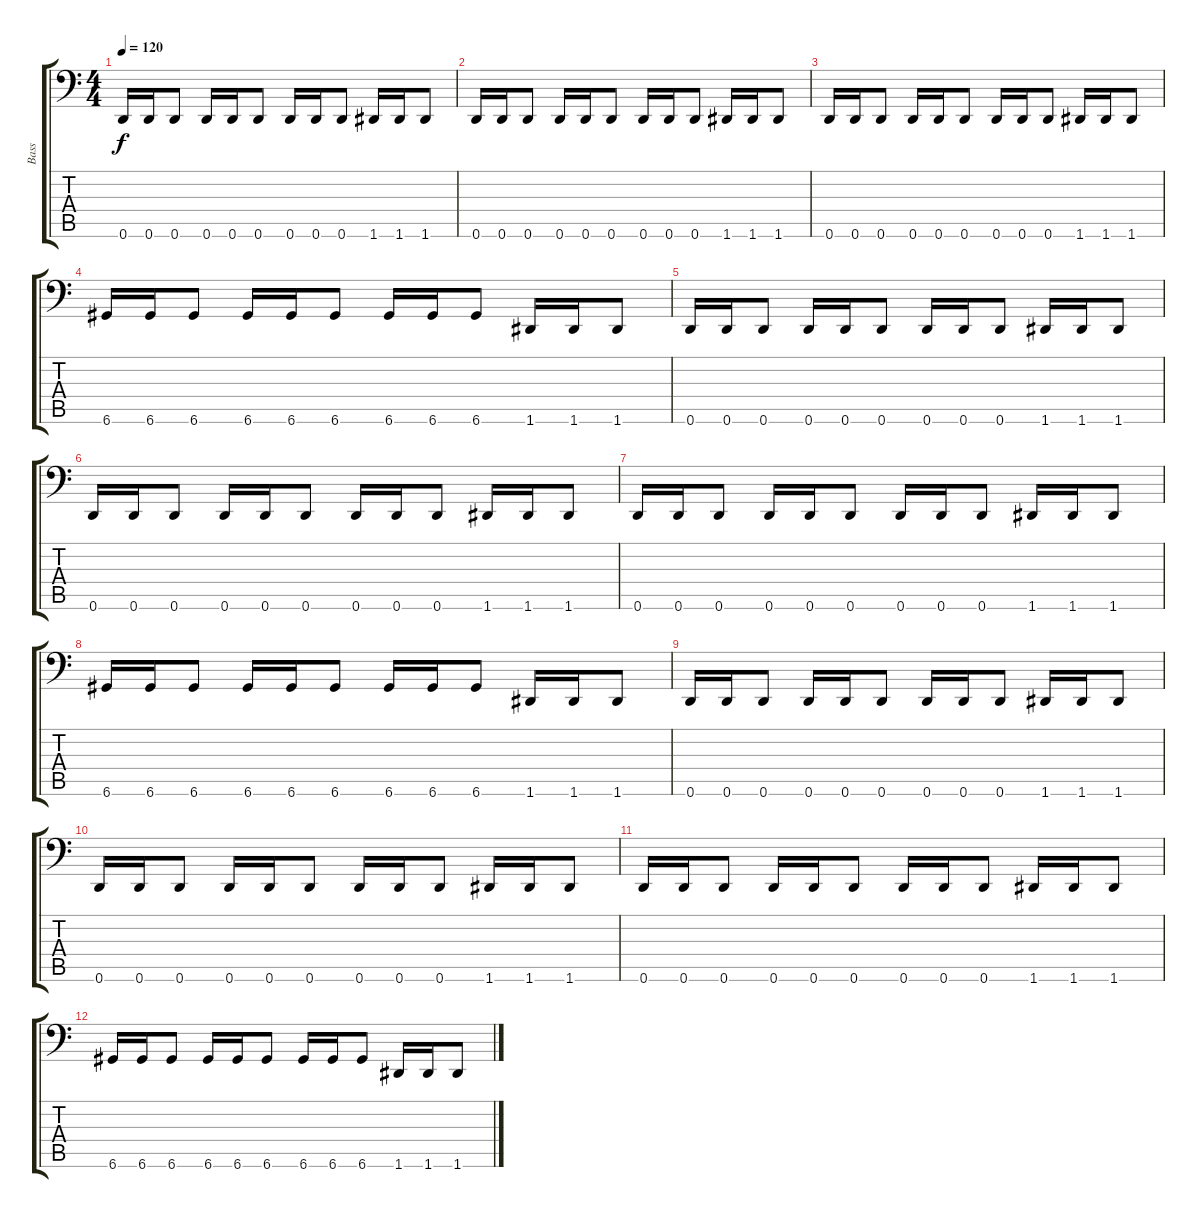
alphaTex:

\track ("Bass" "Bass") {instrument electricbassfinger}
\staff {score tabs}
\tuning (D3 A2 F2 C2 G1 D1) {hide}
\ts (4 4)
\tempo 120
\clef f4
\ks c
0.6.16{dy f} 0.6.16 0.6.8 0.6.16 0.6.16 0.6.8 0.6.16 0.6.16 0.6.8 1.6.16 1.6.16 1.6.8 |
0.6.16 0.6.16 0.6.8 0.6.16 0.6.16 0.6.8 0.6.16 0.6.16 0.6.8 1.6.16 1.6.16 1.6.8 |
0.6.16 0.6.16 0.6.8 0.6.16 0.6.16 0.6.8 0.6.16 0.6.16 0.6.8 1.6.16 1.6.16 1.6.8 |
6.6.16 6.6.16 6.6.8 6.6.16 6.6.16 6.6.8 6.6.16 6.6.16 6.6.8 1.6.16 1.6.16 1.6.8 |
0.6.16 0.6.16 0.6.8 0.6.16 0.6.16 0.6.8 0.6.16 0.6.16 0.6.8 1.6.16 1.6.16 1.6.8 |
0.6.16 0.6.16 0.6.8 0.6.16 0.6.16 0.6.8 0.6.16 0.6.16 0.6.8 1.6.16 1.6.16 1.6.8 |
0.6.16 0.6.16 0.6.8 0.6.16 0.6.16 0.6.8 0.6.16 0.6.16 0.6.8 1.6.16 1.6.16 1.6.8 |
6.6.16 6.6.16 6.6.8 6.6.16 6.6.16 6.6.8 6.6.16 6.6.16 6.6.8 1.6.16 1.6.16 1.6.8 |
0.6.16 0.6.16 0.6.8 0.6.16 0.6.16 0.6.8 0.6.16 0.6.16 0.6.8 1.6.16 1.6.16 1.6.8 |
0.6.16 0.6.16 0.6.8 0.6.16 0.6.16 0.6.8 0.6.16 0.6.16 0.6.8 1.6.16 1.6.16 1.6.8 |
0.6.16 0.6.16 0.6.8 0.6.16 0.6.16 0.6.8 0.6.16 0.6.16 0.6.8 1.6.16 1.6.16 1.6.8 |
6.6.16 6.6.16 6.6.8 6.6.16 6.6.16 6.6.8 6.6.16 6.6.16 6.6.8 1.6.16 1.6.16 1.6.8
